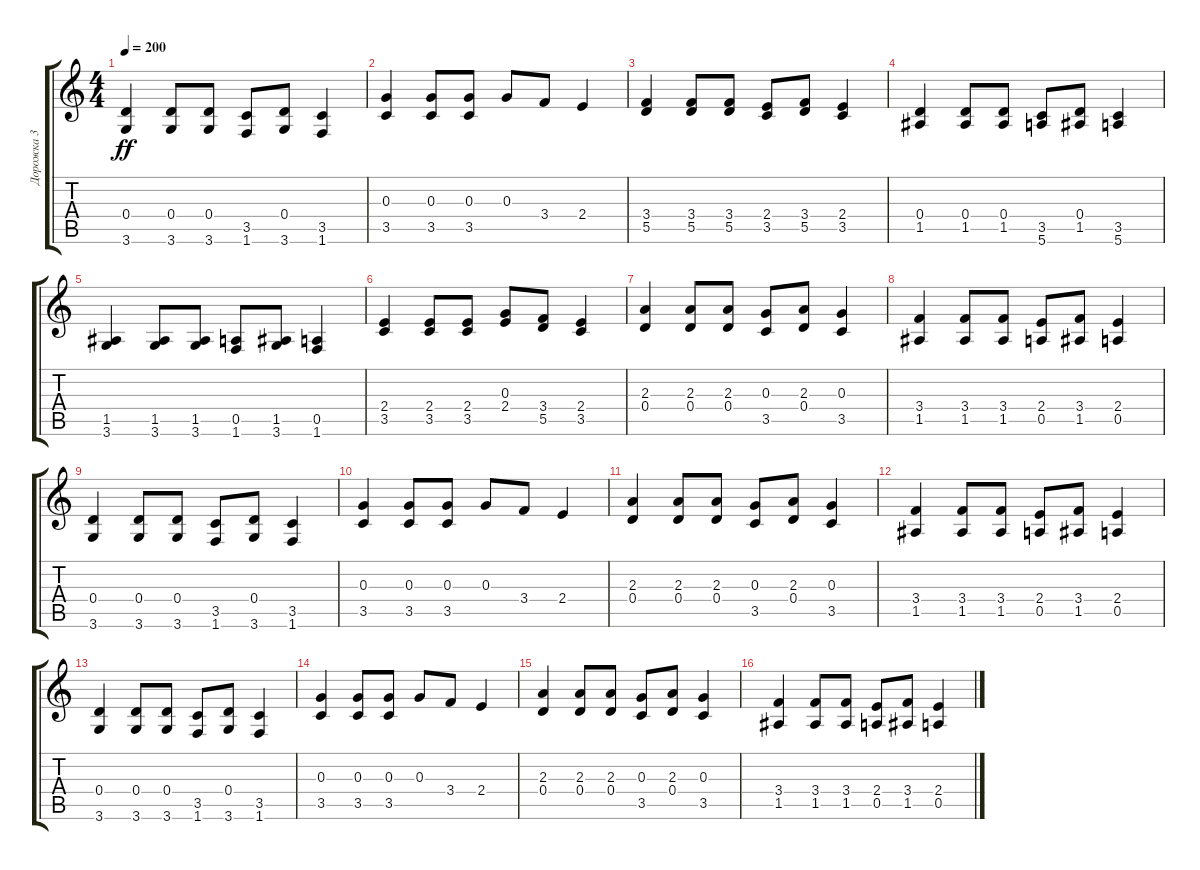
\track ("Дорожка 3" "Дорожка 3") {instrument distortionguitar}
\staff {score tabs}
\tuning (E4 B3 G3 D3 A2 E2) {hide}
\ts (4 4)
\tempo 200
\clef g2
\ks c
(0.4 3.6).4{dy ff} (0.4 3.6).8 (0.4 3.6).8 (3.5 1.6).8 (0.4 3.6).8 (3.5 1.6).4 |
(0.3 3.5).4 (0.3 3.5).8 (0.3 3.5).8 0.3.8 3.4.8 2.4.4 |
(3.4 5.5).4 (3.4 5.5).8 (3.4 5.5).8 (2.4 3.5).8 (3.4 5.5).8 (2.4 3.5).4 |
(0.4 1.5).4 (0.4 1.5).8 (0.4 1.5).8 (3.5 5.6).8 (0.4 1.5).8 (3.5 5.6).4 |
(1.5 3.6).4 (1.5 3.6).8 (1.5 3.6).8 (0.5 1.6).8 (1.5 3.6).8 (0.5 1.6).4 |
(2.4 3.5).4 (2.4 3.5).8 (2.4 3.5).8 (0.3 2.4).8 (3.4 5.5).8 (2.4 3.5).4 |
(2.3 0.4).4 (2.3 0.4).8 (2.3 0.4).8 (0.3 3.5).8 (2.3 0.4).8 (0.3 3.5).4 |
(3.4 1.5).4 (3.4 1.5).8 (3.4 1.5).8 (2.4 0.5).8 (3.4 1.5).8 (2.4 0.5).4 |
(0.4 3.6).4 (0.4 3.6).8 (0.4 3.6).8 (3.5 1.6).8 (0.4 3.6).8 (3.5 1.6).4 |
(0.3 3.5).4 (0.3 3.5).8 (0.3 3.5).8 0.3.8 3.4.8 2.4.4 |
(2.3 0.4).4 (2.3 0.4).8 (2.3 0.4).8 (0.3 3.5).8 (2.3 0.4).8 (0.3 3.5).4 |
(3.4 1.5).4 (3.4 1.5).8 (3.4 1.5).8 (2.4 0.5).8 (3.4 1.5).8 (2.4 0.5).4 |
(0.4 3.6).4 (0.4 3.6).8 (0.4 3.6).8 (3.5 1.6).8 (0.4 3.6).8 (3.5 1.6).4 |
(0.3 3.5).4 (0.3 3.5).8 (0.3 3.5).8 0.3.8 3.4.8 2.4.4 |
(2.3 0.4).4 (2.3 0.4).8 (2.3 0.4).8 (0.3 3.5).8 (2.3 0.4).8 (0.3 3.5).4 |
(3.4 1.5).4 (3.4 1.5).8 (3.4 1.5).8 (2.4 0.5).8 (3.4 1.5).8 (2.4 0.5).4
